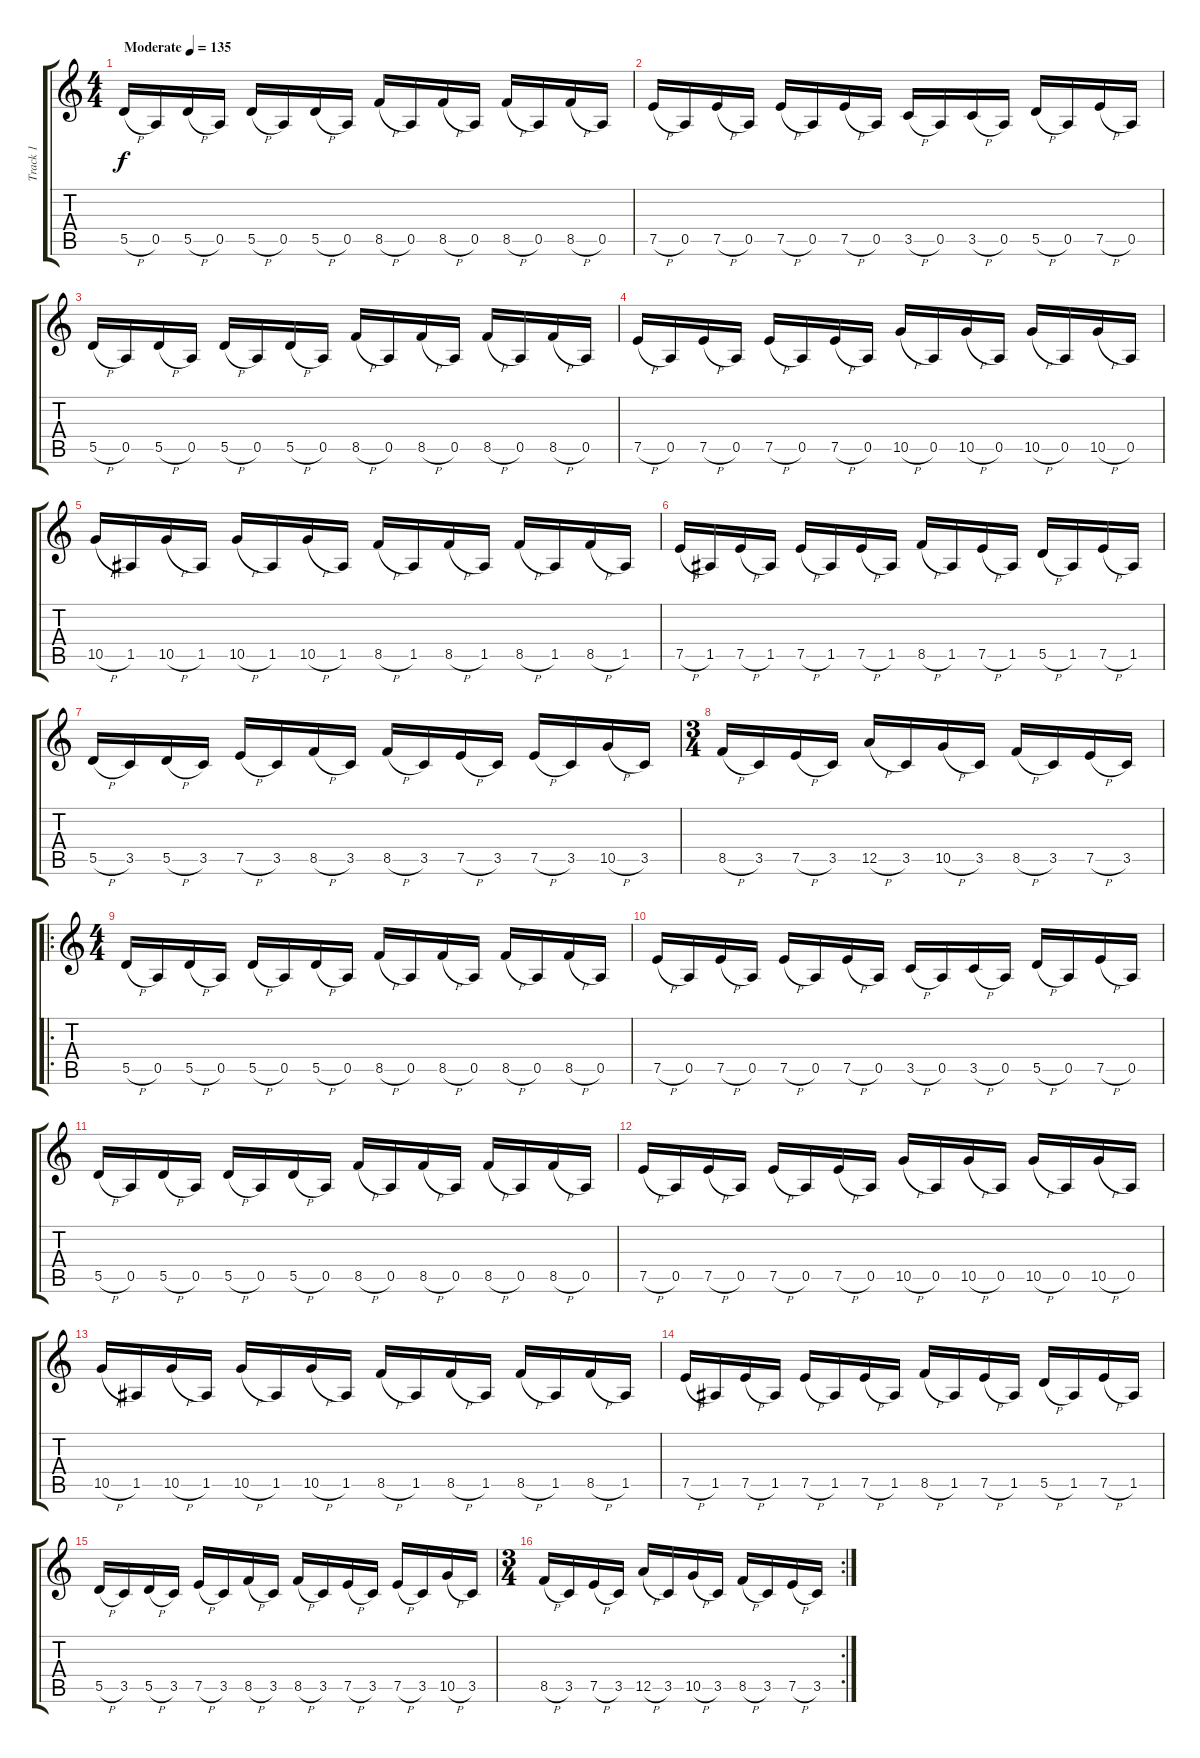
\track ("Track 1" "Track 1") {instrument distortionguitar}
\staff {score tabs}
\tuning (E4 B3 G3 D3 A2 D2) {hide}
\ts (4 4)
\tempo (135 "Moderate")
\clef g2
\ks c
5.5{h}.16{dy f instrument distortionguitar} 0.5.16 5.5{h}.16 0.5.16 5.5{h}.16 0.5.16 5.5{h}.16 0.5.16 8.5{h}.16 0.5.16 8.5{h}.16 0.5.16 8.5{h}.16 0.5.16 8.5{h}.16 0.5.16 |
7.5{h}.16 0.5.16 7.5{h}.16 0.5.16 7.5{h}.16 0.5.16 7.5{h}.16 0.5.16 3.5{h}.16 0.5.16 3.5{h}.16 0.5.16 5.5{h}.16 0.5.16 7.5{h}.16 0.5.16 |
5.5{h}.16 0.5.16 5.5{h}.16 0.5.16 5.5{h}.16 0.5.16 5.5{h}.16 0.5.16 8.5{h}.16 0.5.16 8.5{h}.16 0.5.16 8.5{h}.16 0.5.16 8.5{h}.16 0.5.16 |
7.5{h}.16 0.5.16 7.5{h}.16 0.5.16 7.5{h}.16 0.5.16 7.5{h}.16 0.5.16 10.5{h}.16 0.5.16 10.5{h}.16 0.5.16 10.5{h}.16 0.5.16 10.5{h}.16 0.5.16 |
10.5{h}.16 1.5.16 10.5{h}.16 1.5.16 10.5{h}.16 1.5.16 10.5{h}.16 1.5.16 8.5{h}.16 1.5.16 8.5{h}.16 1.5.16 8.5{h}.16 1.5.16 8.5{h}.16 1.5.16 |
7.5{h}.16 1.5.16 7.5{h}.16 1.5.16 7.5{h}.16 1.5.16 7.5{h}.16 1.5.16 8.5{h}.16 1.5.16 7.5{h}.16 1.5.16 5.5{h}.16 1.5.16 7.5{h}.16 1.5.16 |
5.5{h}.16 3.5.16 5.5{h}.16 3.5.16 7.5{h}.16 3.5.16 8.5{h}.16 3.5.16 8.5{h}.16 3.5.16 7.5{h}.16 3.5.16 7.5{h}.16 3.5.16 10.5{h}.16 3.5.16 |
\ts (3 4)
8.5{h}.16 3.5.16 7.5{h}.16 3.5.16 12.5{h}.16 3.5.16 10.5{h}.16 3.5.16 8.5{h}.16 3.5.16 7.5{h}.16 3.5.16 |
\ro
\ts (4 4)
5.5{h}.16 0.5.16 5.5{h}.16 0.5.16 5.5{h}.16 0.5.16 5.5{h}.16 0.5.16 8.5{h}.16 0.5.16 8.5{h}.16 0.5.16 8.5{h}.16 0.5.16 8.5{h}.16 0.5.16 |
7.5{h}.16 0.5.16 7.5{h}.16 0.5.16 7.5{h}.16 0.5.16 7.5{h}.16 0.5.16 3.5{h}.16 0.5.16 3.5{h}.16 0.5.16 5.5{h}.16 0.5.16 7.5{h}.16 0.5.16 |
5.5{h}.16 0.5.16 5.5{h}.16 0.5.16 5.5{h}.16 0.5.16 5.5{h}.16 0.5.16 8.5{h}.16 0.5.16 8.5{h}.16 0.5.16 8.5{h}.16 0.5.16 8.5{h}.16 0.5.16 |
7.5{h}.16 0.5.16 7.5{h}.16 0.5.16 7.5{h}.16 0.5.16 7.5{h}.16 0.5.16 10.5{h}.16 0.5.16 10.5{h}.16 0.5.16 10.5{h}.16 0.5.16 10.5{h}.16 0.5.16 |
10.5{h}.16 1.5.16 10.5{h}.16 1.5.16 10.5{h}.16 1.5.16 10.5{h}.16 1.5.16 8.5{h}.16 1.5.16 8.5{h}.16 1.5.16 8.5{h}.16 1.5.16 8.5{h}.16 1.5.16 |
7.5{h}.16 1.5.16 7.5{h}.16 1.5.16 7.5{h}.16 1.5.16 7.5{h}.16 1.5.16 8.5{h}.16 1.5.16 7.5{h}.16 1.5.16 5.5{h}.16 1.5.16 7.5{h}.16 1.5.16 |
5.5{h}.16 3.5.16 5.5{h}.16 3.5.16 7.5{h}.16 3.5.16 8.5{h}.16 3.5.16 8.5{h}.16 3.5.16 7.5{h}.16 3.5.16 7.5{h}.16 3.5.16 10.5{h}.16 3.5.16 |
\rc 2
\ts (3 4)
8.5{h}.16 3.5.16 7.5{h}.16 3.5.16 12.5{h}.16 3.5.16 10.5{h}.16 3.5.16 8.5{h}.16 3.5.16 7.5{h}.16 3.5.16
